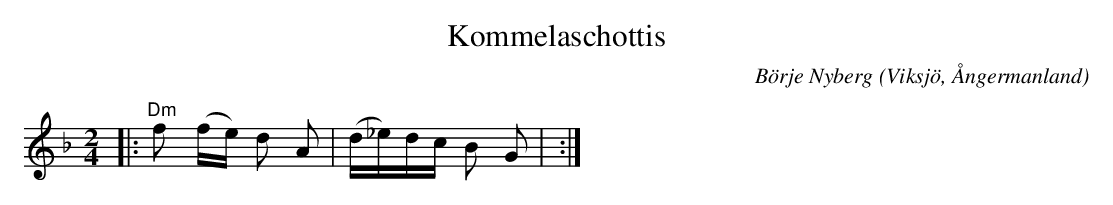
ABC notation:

X:1
T:Kommelaschottis
C:Börje Nyberg
O:Viksjö, Ångermanland
M:2/4
L:1/8
K:Dm
|: "Dm" f (f/2e/2) d A | (d/2_e/2)d/2c/2 B G | :|
